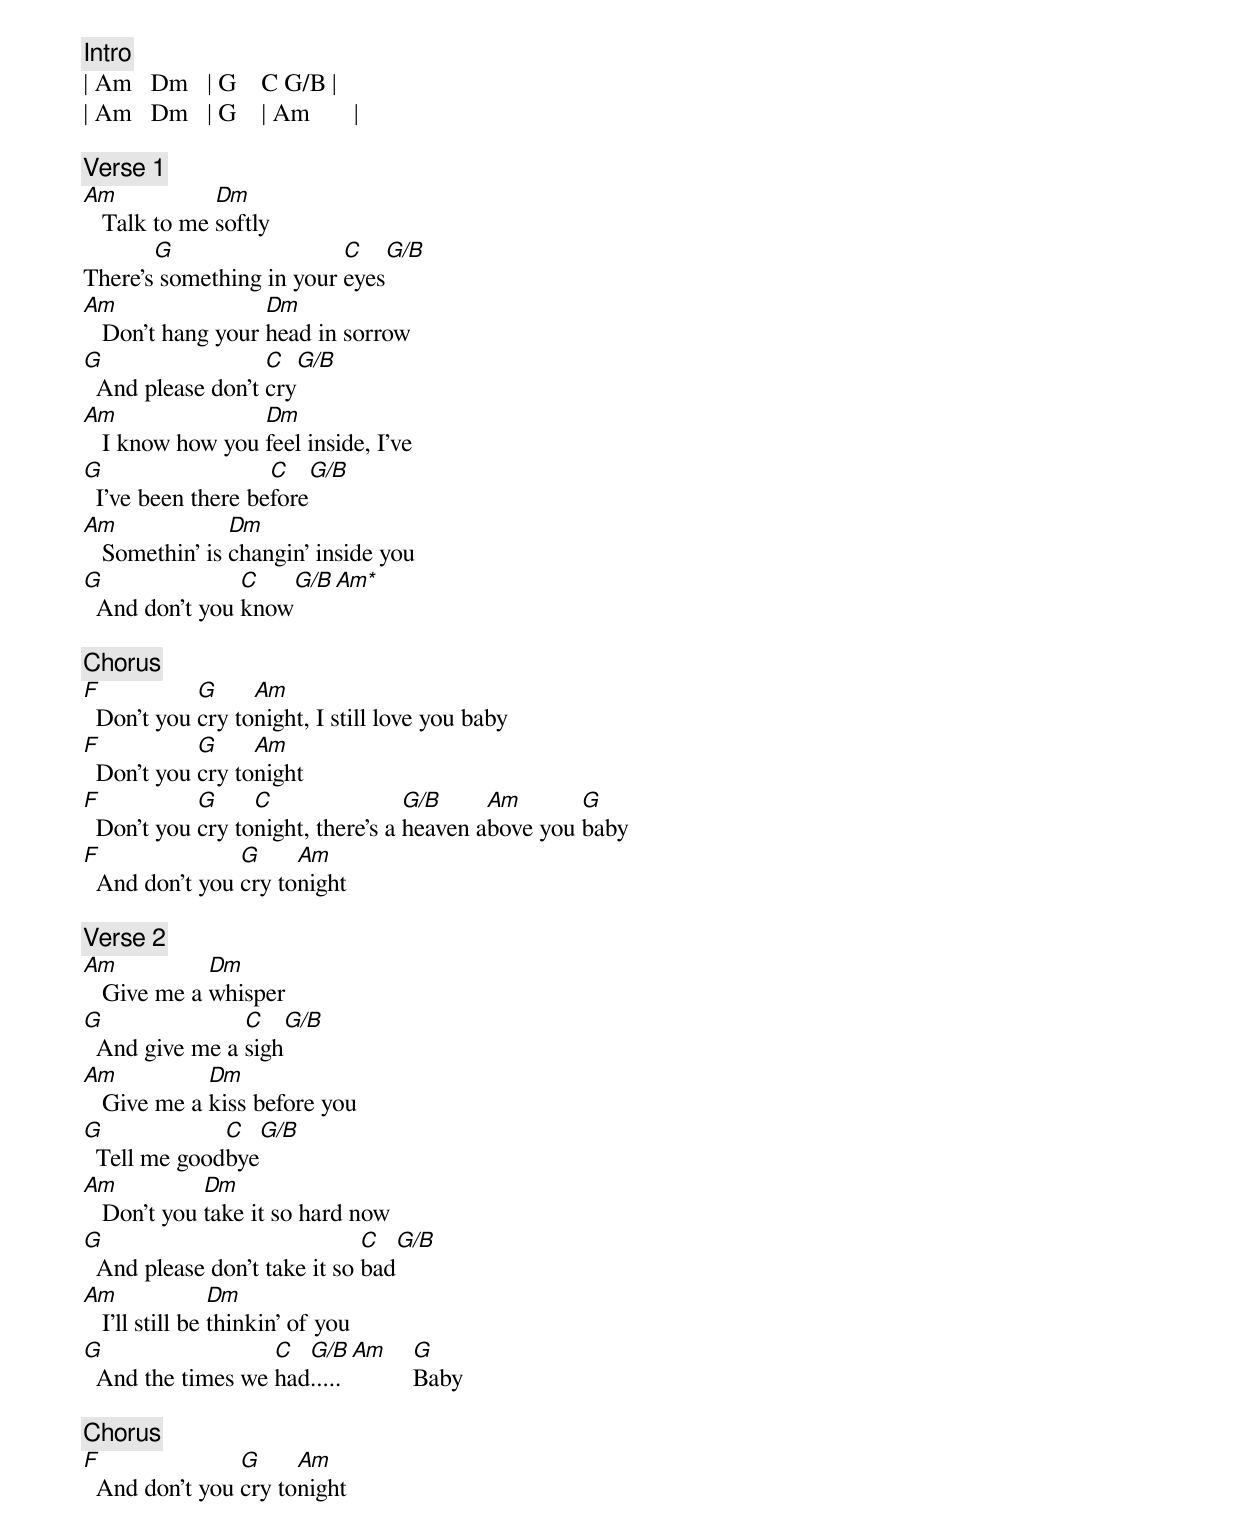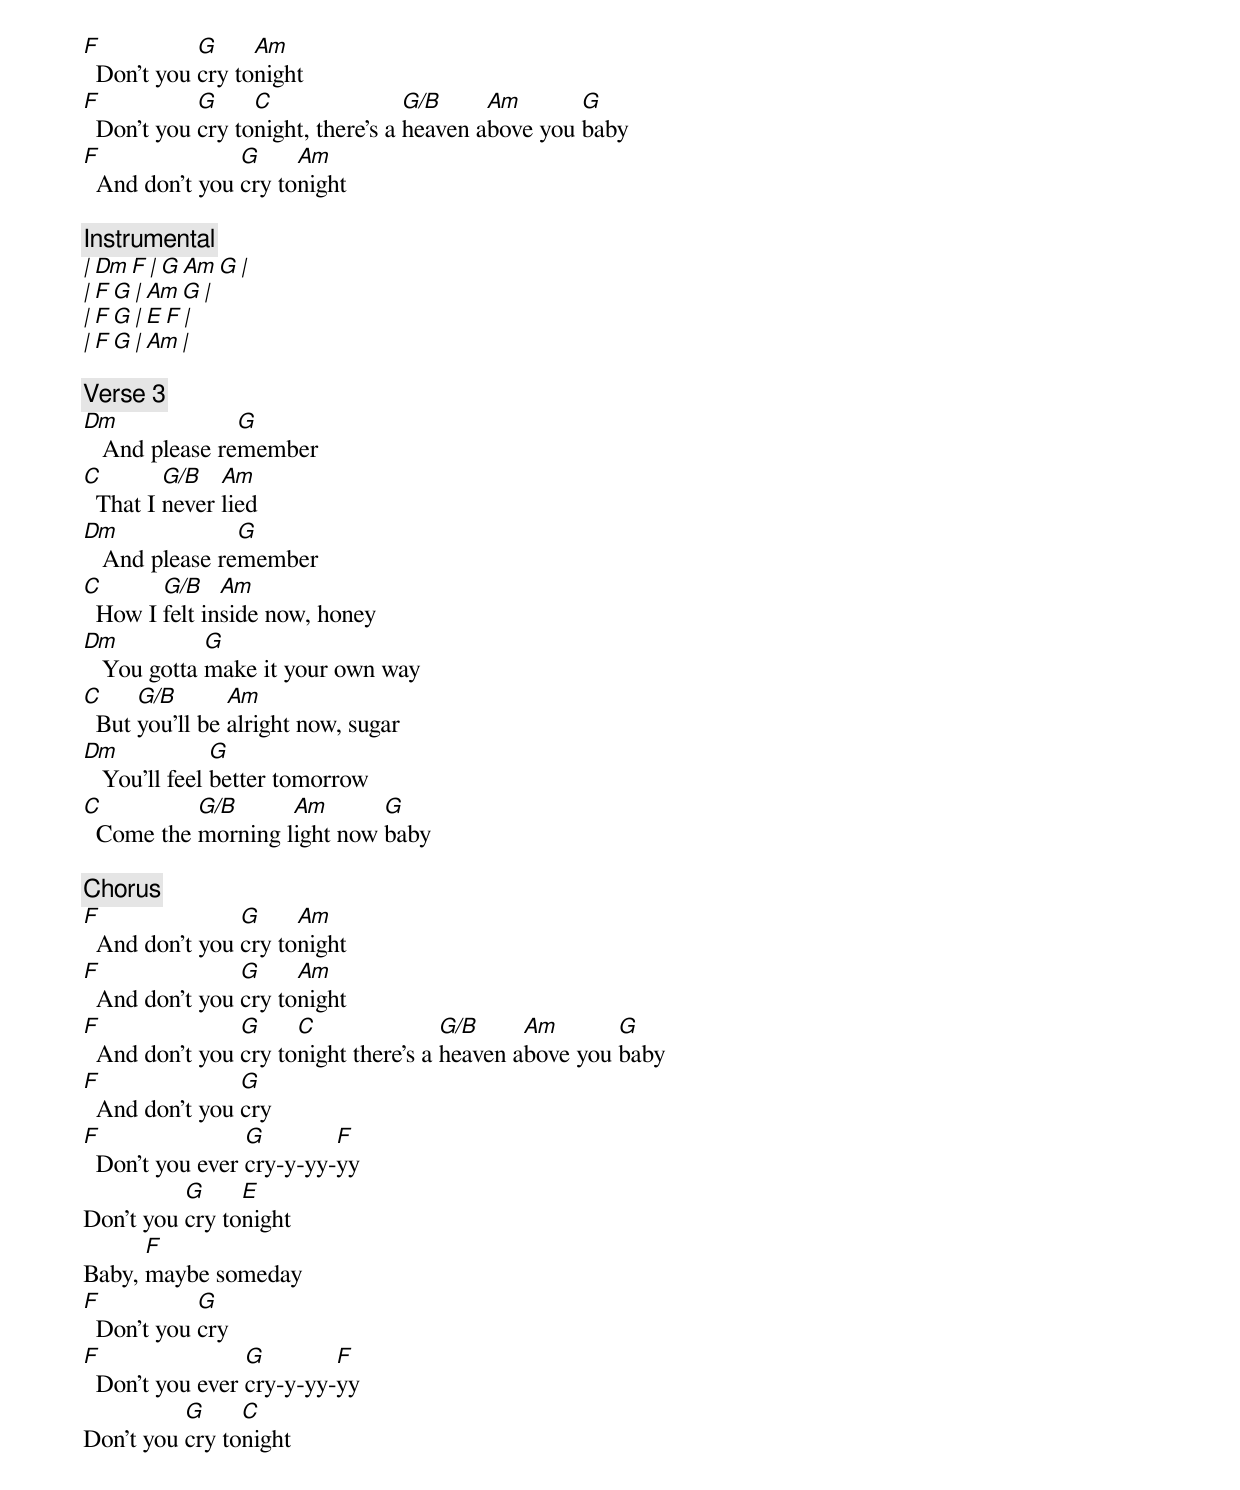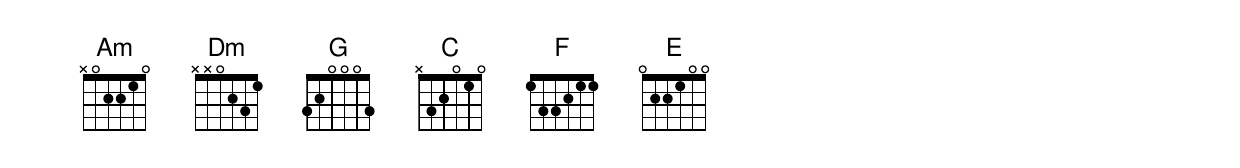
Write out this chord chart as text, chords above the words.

[Intro]
| Am   Dm   | G    C G/B |
| Am   Dm   | G    | Am       |

[Verse 1]
Am            Dm
   Talk to me softly
       G                  C    G/B
There's something in your eyes
Am                 Dm
   Don't hang your head in sorrow
G                  C   G/B
  And please don't cry
Am                Dm
   I know how you feel inside, I've
G                   C   G/B
  I've been there before
Am              Dm
   Somethin' is changin' inside you
G               C    G/B  Am*
  And don't you know

[Chorus]
F           G     Am
  Don't you cry tonight, I still love you baby
F           G     Am
  Don't you cry tonight
F           G     C                G/B     Am       G
  Don't you cry tonight, there's a heaven above you baby
F               G     Am
  And don't you cry tonight

[Verse 2]
Am           Dm
   Give me a whisper
G               C    G/B
  And give me a sigh
Am           Dm
   Give me a kiss before you
G             C   G/B
  Tell me goodbye
Am           Dm
   Don't you take it so hard now
G                             C   G/B
  And please don't take it so bad
Am               Dm
   I'll still be thinkin' of you
G                  C  G/B  Am  G
  And the times we had.....    Baby

[Chorus]
F               G     Am
  And don't you cry tonight
F           G     Am
  Don't you cry tonight
F           G     C                G/B     Am       G
  Don't you cry tonight, there's a heaven above you baby
F               G     Am
  And don't you cry tonight

[Instrumental]
| Dm    F     | G     Am G  |
| F     G     | Am        G |
| F     G     | E     F     |
| F     G     | Am          |

[Verse 3]
Dm              G
   And please remember
C        G/B   Am
  That I never lied
Dm              G
   And please remember
C       G/B    Am
  How I felt inside now, honey
Dm           G
   You gotta make it your own way
C     G/B       Am
  But you'll be alright now, sugar
Dm             G
   You'll feel better tomorrow
C          G/B      Am       G
  Come the morning light now baby

[Chorus]
F               G     Am
  And don't you cry tonight
F               G     Am
  And don't you cry tonight
F               G     C               G/B     Am       G
  And don't you cry tonight there's a heaven above you baby
F               G
  And don't you cry
F                G        F
  Don't you ever cry-y-yy-yy
          G     E
Don't you cry tonight
      F
Baby, maybe someday
F           G
  Don't you cry
F                G        F
  Don't you ever cry-y-yy-yy
          G     C
Don't you cry tonight
